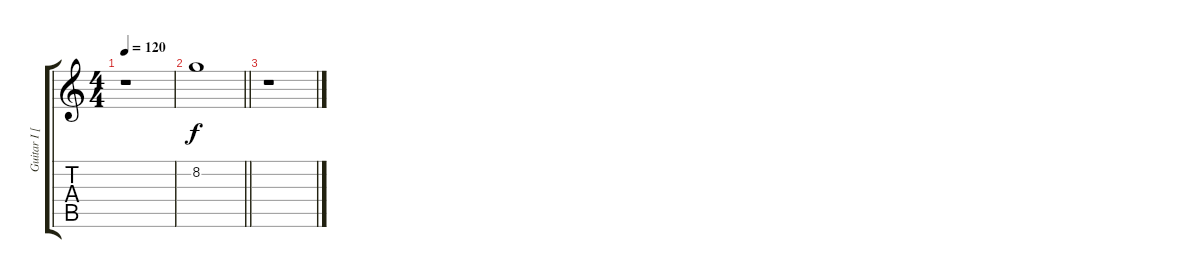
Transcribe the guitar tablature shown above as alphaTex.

\track ("Guitar I [Clapton]" "Guitar I [") {instrument overdrivenguitar}
\staff {score tabs}
\tuning (E4 B3 G3 D3 A2 E2) {hide}
\ts (4 4)
\tempo 120
\clef g2
\ks c
r.1{dy f} |
\barLineRight lightlight
8.2.1 |
r.1
